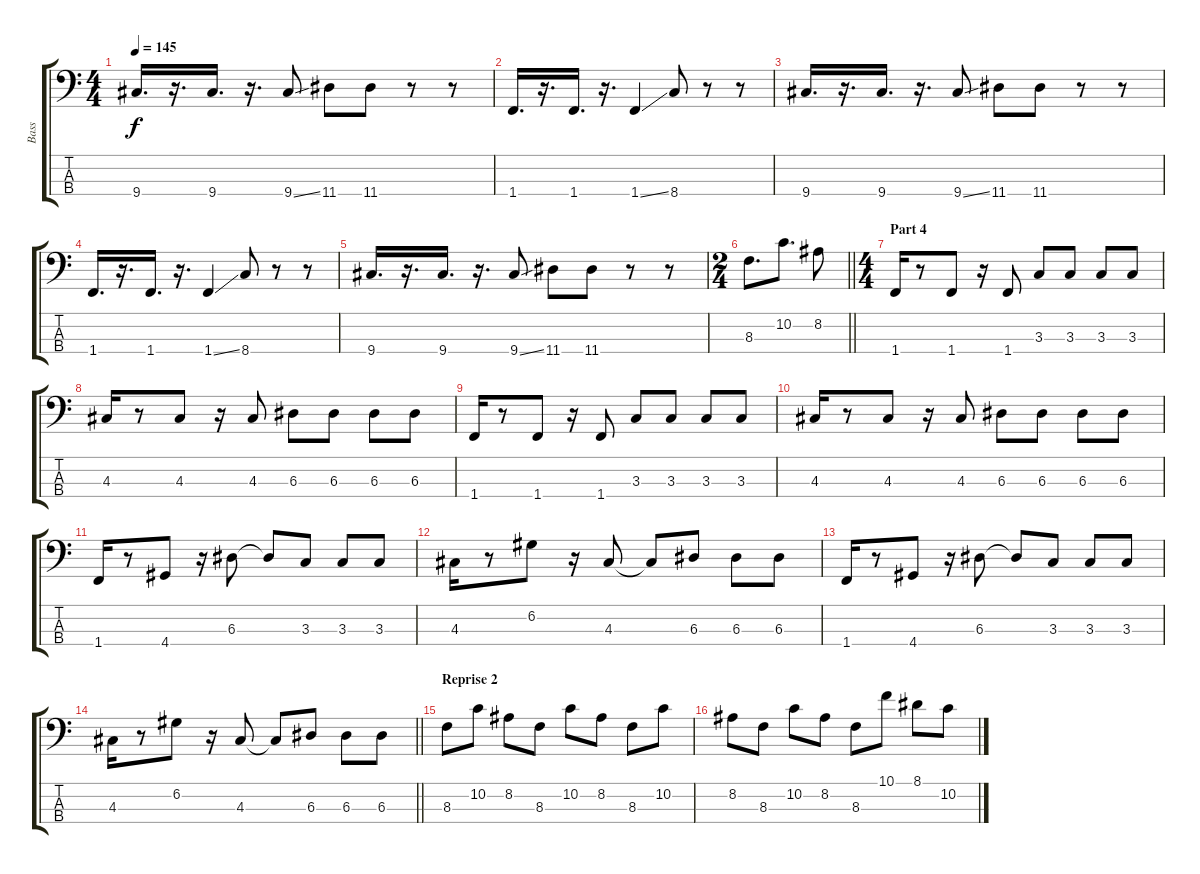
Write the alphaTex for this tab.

\track ("Bass" "Bass") {instrument electricbassfinger}
\staff {score tabs}
\tuning (G2 D2 A1 E1) {hide}
\ts (4 4)
\tempo 145
\clef f4
\ks c
9.4.16{d dy f} r.16{d} 9.4.16{d} r.16{d} 9.4{ss}.8 11.4.8 11.4.8 r.8 r.8 |
1.4.16{d} r.16{d} 1.4.16{d} r.16{d} 1.4{ss}.4 8.4.8 r.8 r.8 |
9.4.16{d} r.16{d} 9.4.16{d} r.16{d} 9.4{ss}.8 11.4.8 11.4.8 r.8 r.8 |
1.4.16{d} r.16{d} 1.4.16{d} r.16{d} 1.4{ss}.4 8.4.8 r.8 r.8 |
9.4.16{d} r.16{d} 9.4.16{d} r.16{d} 9.4{ss}.8 11.4.8 11.4.8 r.8 r.8 |
\ts (2 4)
\barLineRight lightlight
8.3.8{d} 10.2.8{d} 8.2.8 |
\ts (4 4)
\section ("" "Part 4")
1.4.16 r.8 1.4.8 r.16 1.4.8 3.3.8 3.3.8 3.3.8 3.3.8 |
4.3.16 r.8 4.3.8 r.16 4.3.8 6.3.8 6.3.8 6.3.8 6.3.8 |
1.4.16 r.8 1.4.8 r.16 1.4.8 3.3.8 3.3.8 3.3.8 3.3.8 |
4.3.16 r.8 4.3.8 r.16 4.3.8 6.3.8 6.3.8 6.3.8 6.3.8 |
1.4.16 r.8 4.4.8 r.16 6.3.8 6.3{t}.8 3.3.8 3.3.8 3.3.8 |
4.3.16 r.8 6.2.8 r.16 4.3.8 4.3{t}.8 6.3.8 6.3.8 6.3.8 |
1.4.16 r.8 4.4.8 r.16 6.3.8 6.3{t}.8 3.3.8 3.3.8 3.3.8 |
\barLineRight lightlight
4.3.16 r.8 6.2.8 r.16 4.3.8 4.3{t}.8 6.3.8 6.3.8 6.3.8 |
\section ("" "Reprise 2")
8.3.8 10.2.8 8.2.8 8.3.8 10.2.8 8.2.8 8.3.8 10.2.8 |
8.2.8 8.3.8 10.2.8 8.2.8 8.3.8 10.1.8 8.1.8 10.2.8
